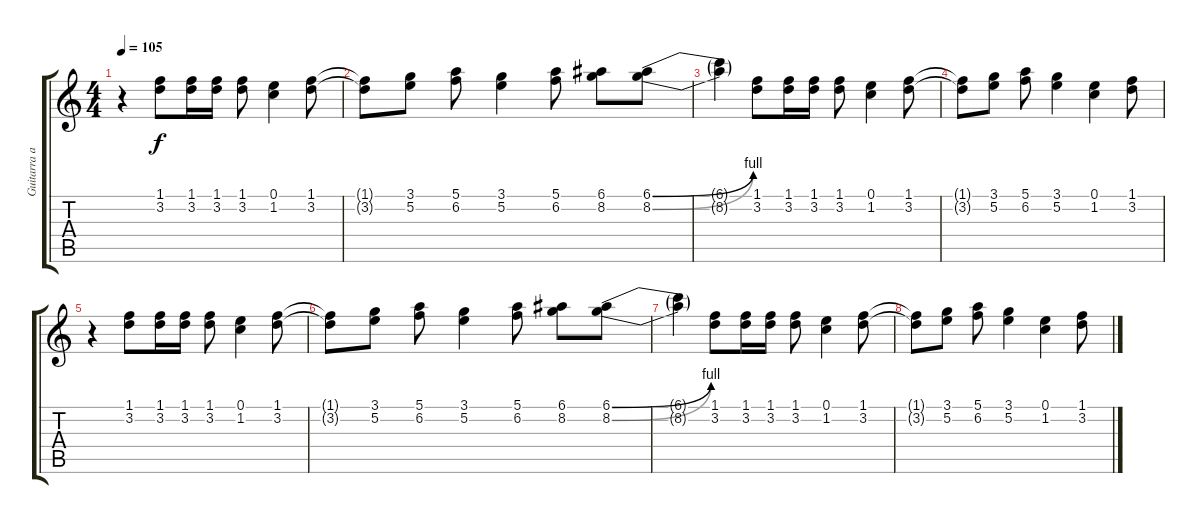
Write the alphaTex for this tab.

\track ("Guitarra acústica" "Guitarra a") {instrument acousticguitarsteel}
\staff {score tabs}
\tuning (E4 B3 G3 D3 A2 E2) {hide}
\ts (4 4)
\tempo 105
\clef g2
\ks c
r.4{dy f} (1.1 3.2).8 (1.1 3.2).16 (1.1 3.2).16 (1.1 3.2).8 (0.1 1.2).4 (1.1 3.2).8 |
(1.1{t} 3.2{t}).8 (3.1 5.2).8 (5.1 6.2).8 (3.1 5.2).4 (5.1 6.2).8 (6.1 8.2).8 (6.1{be (bend 0 0 60 4)} 8.2{be (bend 0 0 60 4)}).8 |
(6.1{t} 8.2{t}).4 (1.1 3.2).8 (1.1 3.2).16 (1.1 3.2).16 (1.1 3.2).8 (0.1 1.2).4 (1.1 3.2).8 |
(1.1{t} 3.2{t}).8 (3.1 5.2).8 (5.1 6.2).8 (3.1 5.2).4 (0.1 1.2).4 (1.1 3.2).8 |
r.4 (1.1 3.2).8 (1.1 3.2).16 (1.1 3.2).16 (1.1 3.2).8 (0.1 1.2).4 (1.1 3.2).8 |
(1.1{t} 3.2{t}).8 (3.1 5.2).8 (5.1 6.2).8 (3.1 5.2).4 (5.1 6.2).8 (6.1 8.2).8 (6.1{be (bend 0 0 60 4)} 8.2{be (bend 0 0 60 4)}).8 |
(6.1{t} 8.2{t}).4 (1.1 3.2).8 (1.1 3.2).16 (1.1 3.2).16 (1.1 3.2).8 (0.1 1.2).4 (1.1 3.2).8 |
(1.1{t} 3.2{t}).8 (3.1 5.2).8 (5.1 6.2).8 (3.1 5.2).4 (0.1 1.2).4 (1.1 3.2).8
